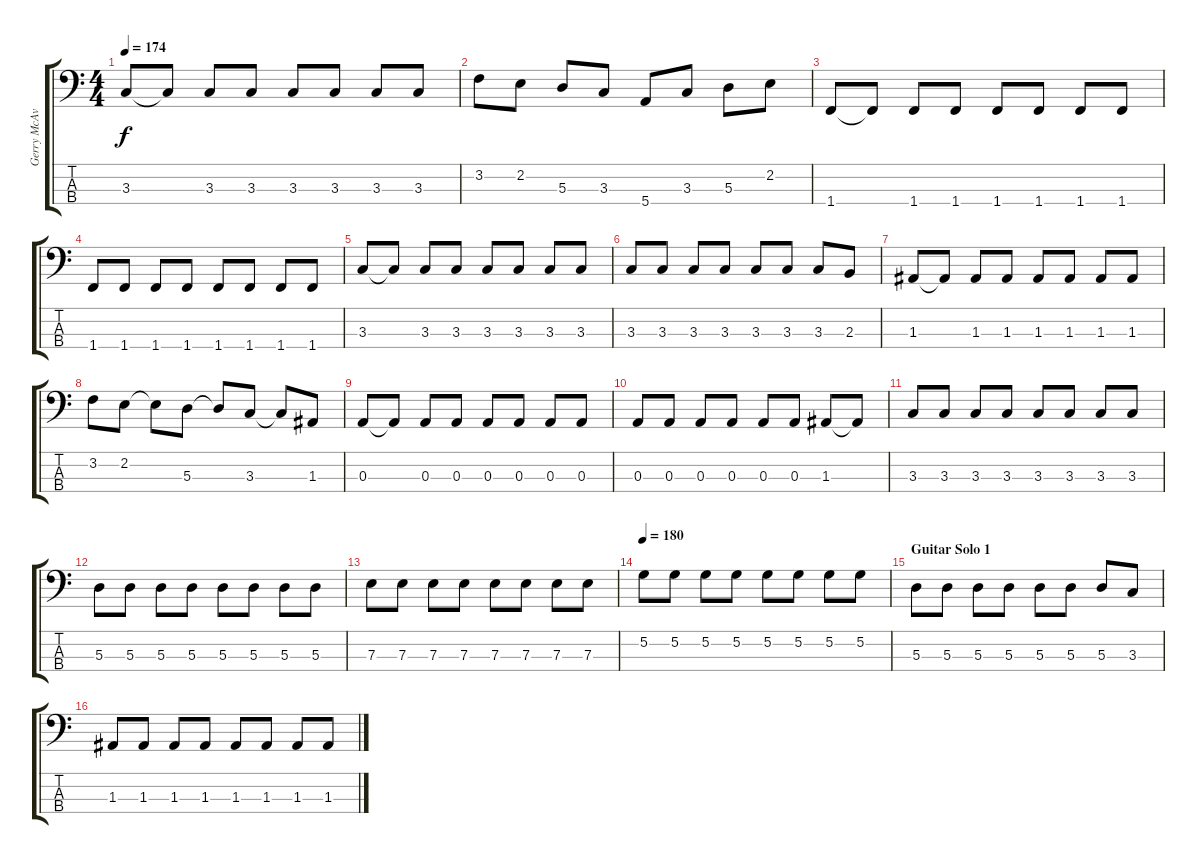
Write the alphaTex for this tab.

\track ("Gerry McAvoy" "Gerry McAv") {instrument electricbasspick}
\staff {score tabs}
\tuning (G2 D2 A1 E1) {hide}
\ts (4 4)
\tempo 174
\clef f4
\ks c
3.3.8{dy f} 3.3{t}.8 3.3.8 3.3.8 3.3.8 3.3.8 3.3.8 3.3.8 |
3.2.8 2.2.8 5.3.8 3.3.8 5.4.8 3.3.8 5.3.8 2.2.8 |
1.4.8 1.4{t}.8 1.4.8 1.4.8 1.4.8 1.4.8 1.4.8 1.4.8 |
1.4.8 1.4.8 1.4.8 1.4.8 1.4.8 1.4.8 1.4.8 1.4.8 |
3.3.8 3.3{t}.8 3.3.8 3.3.8 3.3.8 3.3.8 3.3.8 3.3.8 |
3.3.8 3.3.8 3.3.8 3.3.8 3.3.8 3.3.8 3.3.8 2.3.8 |
1.3.8 1.3{t}.8 1.3.8 1.3.8 1.3.8 1.3.8 1.3.8 1.3.8 |
3.2.8 2.2.8 2.2{t}.8 5.3.8 5.3{t}.8 3.3.8 3.3{t}.8 1.3.8 |
0.3.8 0.3{t}.8 0.3.8 0.3.8 0.3.8 0.3.8 0.3.8 0.3.8 |
0.3.8 0.3.8 0.3.8 0.3.8 0.3.8 0.3.8 1.3.8 1.3{t}.8 |
3.3.8 3.3.8 3.3.8 3.3.8 3.3.8 3.3.8 3.3.8 3.3.8 |
5.3.8 5.3.8 5.3.8 5.3.8 5.3.8 5.3.8 5.3.8 5.3.8 |
7.3.8 7.3.8 7.3.8 7.3.8 7.3.8 7.3.8 7.3.8 7.3.8 |
\tempo 180
5.2.8 5.2.8 5.2.8 5.2.8 5.2.8 5.2.8 5.2.8 5.2.8 |
\section ("" "Guitar Solo 1")
5.3.8 5.3.8 5.3.8 5.3.8 5.3.8 5.3.8 5.3.8 3.3.8 |
1.3.8 1.3.8 1.3.8 1.3.8 1.3.8 1.3.8 1.3.8 1.3.8
